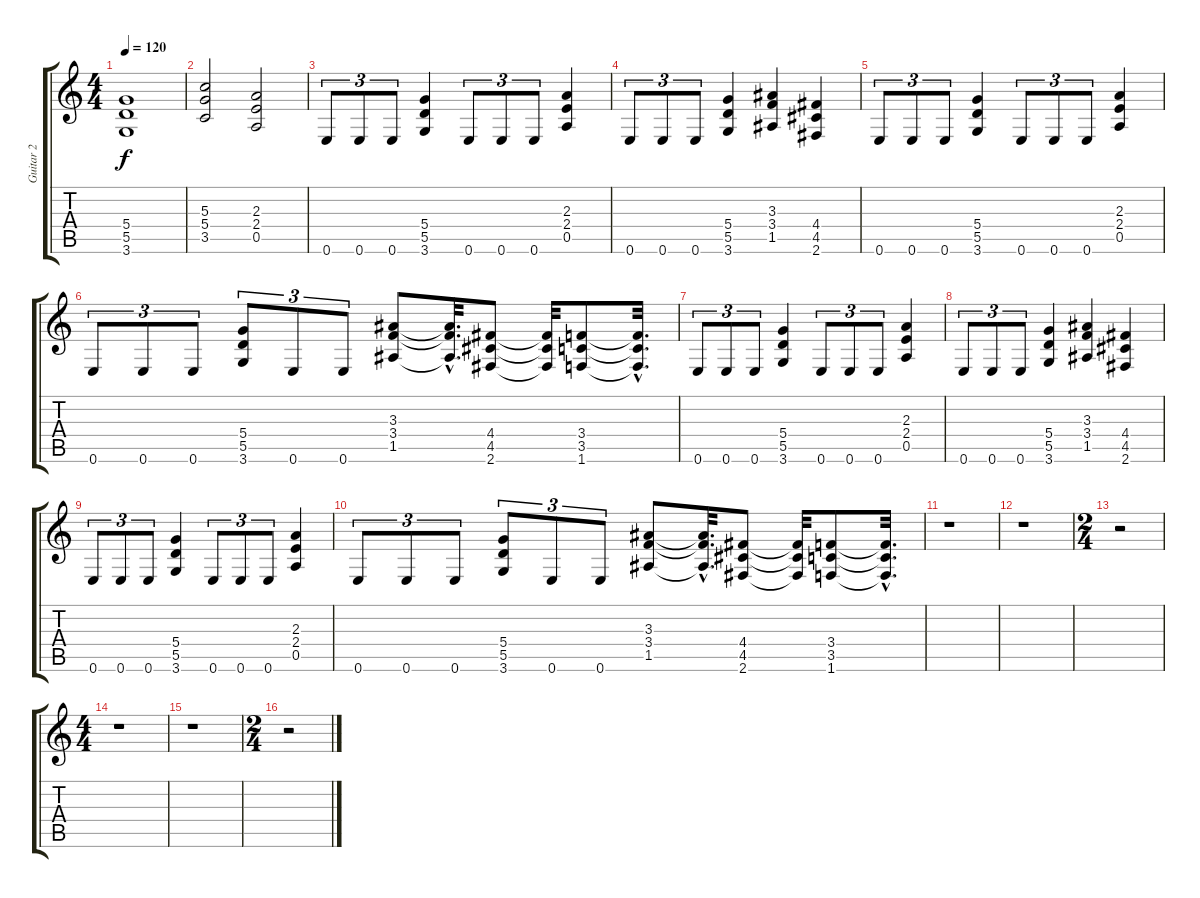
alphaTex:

\track ("Guitar 2" "Guitar 2") {instrument distortionguitar}
\staff {score tabs}
\tuning (E4 B3 G3 D3 A2 E2) {hide}
\ts (4 4)
\tempo 120
\clef g2
\ks c
(5.4 5.5 3.6).1{dy f} |
(5.3 5.4 3.5).2 (2.3 2.4 0.5).2 |
0.6.8{tu (3 2)} 0.6.8{tu (3 2)} 0.6.8{tu (3 2)} (5.4 5.5 3.6).4 0.6.8{tu (3 2)} 0.6.8{tu (3 2)} 0.6.8{tu (3 2)} (2.3 2.4 0.5).4 |
0.6.8{tu (3 2)} 0.6.8{tu (3 2)} 0.6.8{tu (3 2)} (5.4 5.5 3.6).4 (3.3 3.4 1.5).4 (4.4 4.5 2.6).4 |
0.6.8{tu (3 2)} 0.6.8{tu (3 2)} 0.6.8{tu (3 2)} (5.4 5.5 3.6).4 0.6.8{tu (3 2)} 0.6.8{tu (3 2)} 0.6.8{tu (3 2)} (2.3 2.4 0.5).4 |
0.6.8{tu (3 2)} 0.6.8{tu (3 2)} 0.6.8{tu (3 2)} (5.4 5.5 3.6).8{tu (3 2)} 0.6.8{tu (3 2)} 0.6.8{tu (3 2)} (3.3 3.4 1.5).8 (3.3{hac t} 3.4{hac t} 1.5{hac t}).32{d} (4.4 4.5 2.6).8 (4.4{t} 4.5{t} 2.6{t}).32 (3.4 3.5 1.6).8 (3.4{hac t} 3.5{hac t} 1.6{hac t}).32{d} |
0.6.8{tu (3 2)} 0.6.8{tu (3 2)} 0.6.8{tu (3 2)} (5.4 5.5 3.6).4 0.6.8{tu (3 2)} 0.6.8{tu (3 2)} 0.6.8{tu (3 2)} (2.3 2.4 0.5).4 |
0.6.8{tu (3 2)} 0.6.8{tu (3 2)} 0.6.8{tu (3 2)} (5.4 5.5 3.6).4 (3.3 3.4 1.5).4 (4.4 4.5 2.6).4 |
0.6.8{tu (3 2)} 0.6.8{tu (3 2)} 0.6.8{tu (3 2)} (5.4 5.5 3.6).4 0.6.8{tu (3 2)} 0.6.8{tu (3 2)} 0.6.8{tu (3 2)} (2.3 2.4 0.5).4 |
0.6.8{tu (3 2)} 0.6.8{tu (3 2)} 0.6.8{tu (3 2)} (5.4 5.5 3.6).8{tu (3 2)} 0.6.8{tu (3 2)} 0.6.8{tu (3 2)} (3.3 3.4 1.5).8 (3.3{hac t} 3.4{hac t} 1.5{hac t}).32{d} (4.4 4.5 2.6).8 (4.4{t} 4.5{t} 2.6{t}).32 (3.4 3.5 1.6).8 (3.4{hac t} 3.5{hac t} 1.6{hac t}).32{d} |
r.1 |
r.1 |
\ts (2 4)
r.2 |
\ts (4 4)
r.1 |
r.1 |
\ts (2 4)
r.2
